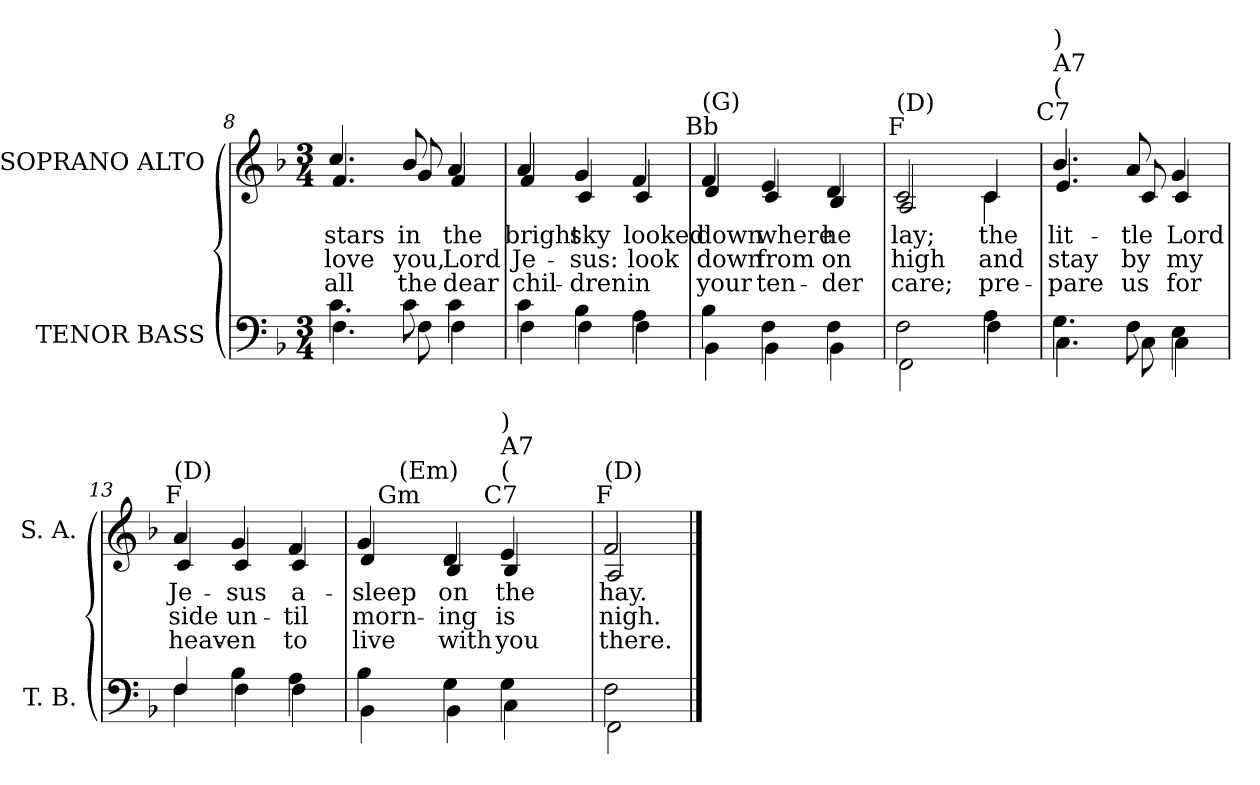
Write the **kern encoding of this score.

**kern	**kern	**text	**text	**text
*part2	*part1	*part1	*part1	*part1
*staff2	*staff1	*staff1	*staff1	*staff1
*I"TENOR BASS	*I"SOPRANO ALTO	*	*	*
*I'T. B.	*I'S. A.	*	*	*
*clefF4	*clefG2	*	*	*
*k[b-]	*k[b-]	*	*	*
*F:	*F:	*	*	*
*M3/4	*M3/4	*	*	*
=8	=8	=8	=8	=8
*^	*	*	*	*
!	!	!	!LO:LY:b:color=#000000	!LO:LY:b:color=#000000	!LO:LY:b:color=#000000
*	*	*^	*	*	*
4.ci\	4.Fi\	4.cci/	4.fi/	stars	love	all
!	!	!	!	!LO:LY:b:color=#000000	!LO:LY:b:color=#000000	!LO:LY:b:color=#000000
8ci\	8Fi\	8b-i/	8gi/	in	you,	the
!	!	!	!	!LO:LY:b:color=#000000	!LO:LY:b:color=#000000	!LO:LY:b:color=#000000
4ci\	4Fi\	4ai/	4fi/	the	Lord	dear
=9	=9	=9	=9	=9	=9	=9
!	!	!	!	!LO:LY:b:color=#000000	!LO:LY:b:color=#000000	!LO:LY:b:color=#000000
4ci\	4Fi\	4ai/	4fi/	bright	Je-	chil-
!	!	!	!	!LO:LY:b:color=#000000	!LO:LY:b:color=#000000	!LO:LY:b:color=#000000
4B-i\	4Fi\	4gi/	4ci/	sky	-sus:	-dren
!	!	!	!	!LO:LY:b:color=#000000	!LO:LY:b:color=#000000	!LO:LY:b:color=#000000
4Ai\	4Fi\	4fi/	4ci/	looked	look	in
!!LO:LB:g=z	!!
=10	=10	=10	=10	=10	=10	=10
!	!	!LO:TX:a:cj:t=Bb	!	!	!	!
!	!	!LO:TX:t=(G)	!	!	!	!
!	!	!	!	!LO:LY:b:color=#000000	!LO:LY:b:color=#000000	!LO:LY:b:color=#000000
4B-i\	4BB-i\	4fi/	4di/	down	down	your
!	!	!	!	!LO:LY:b:color=#000000	!LO:LY:b:color=#000000	!LO:LY:b:color=#000000
4Fi\	4BB-i\	4ei/	4ci/	where	from	ten-
!	!	!	!	!LO:LY:b:color=#000000	!LO:LY:b:color=#000000	!LO:LY:b:color=#000000
4Fi\	4BB-i\	4di/	4B-i/	he	on	-der
=11	=11	=11	=11	=11	=11	=11
!	!	!LO:TX:a:cj:t=F	!	!	!	!
!	!	!LO:TX:t=(D)	!	!	!	!
!	!	!	!	!LO:LY:b:color=#000000	!LO:LY:b:color=#000000	!LO:LY:b:color=#000000
2Fi\	2FFi\	2ci/	2Ai/	lay;	high	care;
!	!	!	!	!LO:LY:b:color=#000000	!LO:LY:b:color=#000000	!LO:LY:b:color=#000000
4Ai\	4Fi\	4ci/	4ci\	the	and	pre-
=12	=12	=12	=12	=12	=12	=12
!	!	!LO:TX:a:cj:t=C7	!	!	!	!
!	!	!LO:TX:t=(	!	!	!	!
!	!	!LO:TX:t=A7	!	!	!	!
!	!	!LO:TX:t=)	!	!	!	!
!	!	!	!	!LO:LY:b:color=#000000	!LO:LY:b:color=#000000	!LO:LY:b:color=#000000
4.Gi\	4.Ci\	4.b-i/	4.ei/	lit-	stay	-pare
!	!	!	!	!LO:LY:b:color=#000000	!LO:LY:b:color=#000000	!LO:LY:b:color=#000000
8Fi\	8Ci\	8ai/	8ci/	-tle	by	us
!	!	!	!	!LO:LY:b:color=#000000	!LO:LY:b:color=#000000	!LO:LY:b:color=#000000
4Ei\	4Ci\	4gi/	4ci/	Lord	my	for
=13	=13	=13	=13	=13	=13	=13
!	!	!LO:TX:a:cj:t=F	!	!	!	!
!	!	!LO:TX:t=(D)	!	!	!	!
!	!	!	!	!LO:LY:b:color=#000000	!LO:LY:b:color=#000000	!LO:LY:b:color=#000000
4Fi/	4Fi\	4ai/	4ci/	Je-	side	heav-
!	!	!	!	!LO:LY:b:color=#000000	!LO:LY:b:color=#000000	!LO:LY:b:color=#000000
4B-i\	4Fi\	4gi/	4ci/	-sus	un-	-en
!	!	!	!	!LO:LY:b:color=#000000	!LO:LY:b:color=#000000	!LO:LY:b:color=#000000
4Ai\	4Fi\	4fi/	4ci/	a-	-til	to
*	*	*v	*v	*	*	*
=14	=14	=14	=14	=14	=14
*	*	*^	*	*	*
!	!	!	!	!LO:LY:b:color=#000000	!LO:LY:b:color=#000000	!LO:LY:b:color=#000000
*	*	*	*^	*	*	*
4B-i\	4BB-i\	4gi/	4di/	16ryy	-sleep	morn-	live
.	.	.	.	64ryy	.	.	.
.	.	.	.	256ryy	.	.	.
.	.	.	.	1024ryy	.	.	.
!	!	!	!	!LO:TX:a:cj:t=Gm	!	!	!
!	!	!	!	!LO:TX:t=(Em)	!	!	!
.	.	.	.	2ryy	.	.	.
!	!	!	!	!	!LO:LY:b:color=#000000	!LO:LY:b:color=#000000	!LO:LY:b:color=#000000
4Gi\	4BB-i\	4di/	4B-i/	.	on	-ing	with
!	!	!LO:TX:a:cj:t=C7	!	!	!	!	!
!	!	!LO:TX:t=(	!	!	!	!	!
!	!	!LO:TX:t=A7	!	!	!	!	!
!	!	!LO:TX:t=)	!	!	!	!	!
!	!	!	!	!	!LO:LY:b:color=#000000	!LO:LY:b:color=#000000	!LO:LY:b:color=#000000
4Gi\	4Ci\	4ei/	4B-i/	.	the	is	you
.	.	.	.	8ryy	.	.	.
.	.	.	.	32ryy	.	.	.
.	.	.	.	128ryy	.	.	.
.	.	.	.	512.ryy	.	.	.
*	*	*v	*v	*v	*	*	*
=15	=15	=15	=15	=15	=15
*	*	*^	*	*	*
*	*	*	*^	*	*	*
!	!	!LO:TX:a:cj:t=F	!	!	!	!	!
!	!	!LO:TX:t=(D)	!	!	!	!	!
!	!	!	!	!	!LO:LY:b:color=#000000	!LO:LY:b:color=#000000	!LO:LY:b:color=#000000
*	*	*	*v	*v	*	*	*
2Fi\	2FFi\	2fi/	2Ai/	hay.	nigh.	there.
*v	*v	*	*	*	*	*
*	*v	*v	*	*	*
==	==	==	==	==
*-	*-	*-	*-	*-
